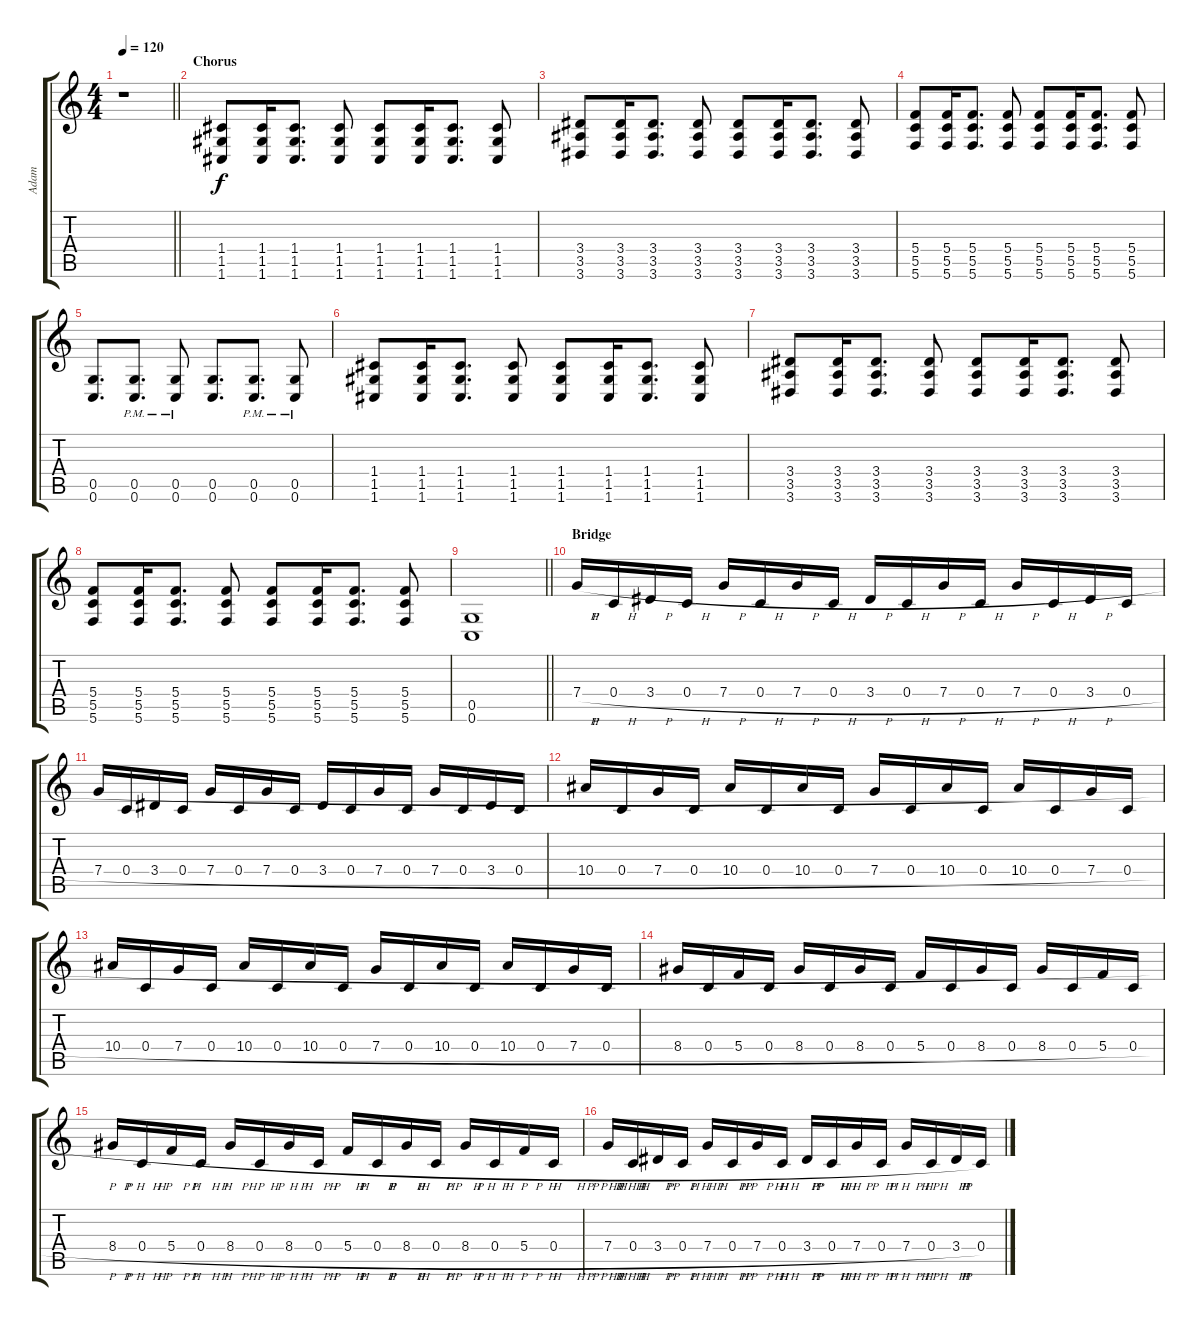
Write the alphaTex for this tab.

\track ("Adam" "Adam") {instrument distortionguitar}
\staff {score tabs}
\tuning (D4 A3 F3 C3 G2 C2) {hide}
\ts (4 4)
\tempo 120
\clef g2
\barLineRight lightlight
\ks c
r.1{dy f} |
\section ("" "Chorus")
(1.4 1.5 1.6).8{volume 16} (1.4 1.5 1.6).16 (1.4 1.5 1.6).8{d} (1.4 1.5 1.6).8 (1.4 1.5 1.6).8 (1.4 1.5 1.6).16 (1.4 1.5 1.6).8{d} (1.4 1.5 1.6).8 |
(3.4 3.5 3.6).8 (3.4 3.5 3.6).16 (3.4 3.5 3.6).8{d} (3.4 3.5 3.6).8 (3.4 3.5 3.6).8 (3.4 3.5 3.6).16 (3.4 3.5 3.6).8{d} (3.4 3.5 3.6).8 |
(5.4 5.5 5.6).8 (5.4 5.5 5.6).16 (5.4 5.5 5.6).8{d} (5.4 5.5 5.6).8 (5.4 5.5 5.6).8 (5.4 5.5 5.6).16 (5.4 5.5 5.6).8{d} (5.4 5.5 5.6).8 |
(0.5 0.6).8{d} (0.5{pm} 0.6{pm}).8{d} (0.5{pm} 0.6{pm}).8 (0.5 0.6).8{d} (0.5{pm} 0.6{pm}).8{d} (0.5{pm} 0.6{pm}).8 |
(1.4 1.5 1.6).8 (1.4 1.5 1.6).16 (1.4 1.5 1.6).8{d} (1.4 1.5 1.6).8 (1.4 1.5 1.6).8 (1.4 1.5 1.6).16 (1.4 1.5 1.6).8{d} (1.4 1.5 1.6).8 |
(3.4 3.5 3.6).8 (3.4 3.5 3.6).16 (3.4 3.5 3.6).8{d} (3.4 3.5 3.6).8 (3.4 3.5 3.6).8 (3.4 3.5 3.6).16 (3.4 3.5 3.6).8{d} (3.4 3.5 3.6).8 |
(5.4 5.5 5.6).8 (5.4 5.5 5.6).16 (5.4 5.5 5.6).8{d} (5.4 5.5 5.6).8 (5.4 5.5 5.6).8 (5.4 5.5 5.6).16 (5.4 5.5 5.6).8{d} (5.4 5.5 5.6).8 |
\barLineRight lightlight
(0.5 0.6).1{volume 10} |
\section ("" "Bridge")
7.4{h}.16{volume 16} 0.4{h}.16 3.4{h}.16 0.4{h}.16 7.4{h}.16 0.4{h}.16 7.4{h}.16 0.4{h}.16 3.4{h}.16 0.4{h}.16 7.4{h}.16 0.4{h}.16 7.4{h}.16 0.4{h}.16 3.4{h}.16 0.4{h}.16 |
7.4{h}.16 0.4{h}.16 3.4{h}.16 0.4{h}.16 7.4{h}.16 0.4{h}.16 7.4{h}.16 0.4{h}.16 3.4{h}.16 0.4{h}.16 7.4{h}.16 0.4{h}.16 7.4{h}.16 0.4{h}.16 3.4{h}.16 0.4{h}.16 |
10.4{h}.16 0.4{h}.16 7.4{h}.16 0.4{h}.16 10.4{h}.16 0.4{h}.16 10.4{h}.16 0.4{h}.16 7.4{h}.16 0.4{h}.16 10.4{h}.16 0.4{h}.16 10.4{h}.16 0.4{h}.16 7.4{h}.16 0.4{h}.16 |
10.4{h}.16 0.4{h}.16 7.4{h}.16 0.4{h}.16 10.4{h}.16 0.4{h}.16 10.4{h}.16 0.4{h}.16 7.4{h}.16 0.4{h}.16 10.4{h}.16 0.4{h}.16 10.4{h}.16 0.4{h}.16 7.4{h}.16 0.4{h}.16 |
8.4{h}.16 0.4{h}.16 5.4{h}.16 0.4{h}.16 8.4{h}.16 0.4{h}.16 8.4{h}.16 0.4{h}.16 5.4{h}.16 0.4{h}.16 8.4{h}.16 0.4{h}.16 8.4{h}.16 0.4{h}.16 5.4{h}.16 0.4{h}.16 |
8.4{h}.16 0.4{h}.16 5.4{h}.16 0.4{h}.16 8.4{h}.16 0.4{h}.16 8.4{h}.16 0.4{h}.16 5.4{h}.16 0.4{h}.16 8.4{h}.16 0.4{h}.16 8.4{h}.16 0.4{h}.16 5.4{h}.16 0.4{h}.16 |
7.4{h}.16 0.4{h}.16 3.4{h}.16 0.4{h}.16 7.4{h}.16 0.4{h}.16 7.4{h}.16 0.4{h}.16 3.4{h}.16 0.4{h}.16 7.4{h}.16 0.4{h}.16 7.4{h}.16 0.4{h}.16 3.4{h}.16 0.4{h}.16
